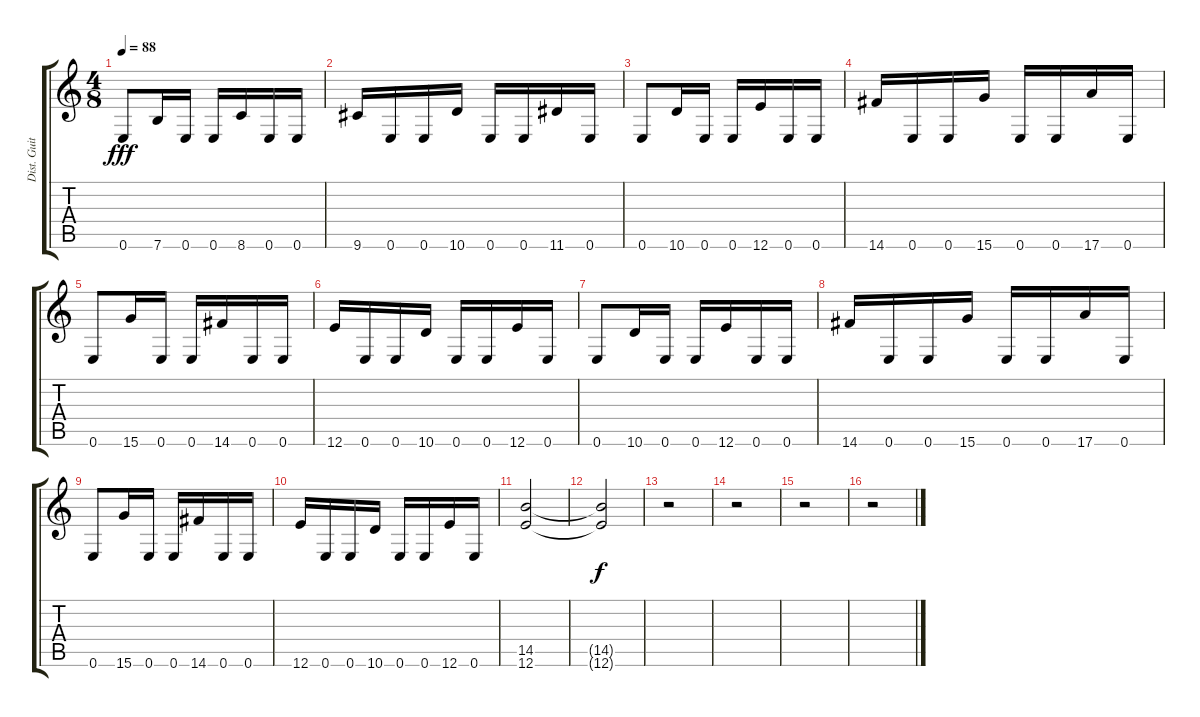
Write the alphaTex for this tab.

\track ("Dist. Guitar 1" "Dist. Guit") {instrument distortionguitar}
\staff {score tabs}
\tuning (E4 B3 G3 D3 A2 E2) {hide}
\ts (4 8)
\tempo 88
\clef g2
\ks c
0.6.8{dy fff} 7.6.16 0.6.16 0.6.16 8.6.16 0.6.16 0.6.16 |
9.6.16 0.6.16 0.6.16 10.6.16 0.6.16 0.6.16 11.6.16 0.6.16 |
0.6.8 10.6.16 0.6.16 0.6.16 12.6.16 0.6.16 0.6.16 |
14.6.16 0.6.16 0.6.16 15.6.16 0.6.16 0.6.16 17.6.16 0.6.16 |
0.6.8 15.6.16 0.6.16 0.6.16 14.6.16 0.6.16 0.6.16 |
12.6.16 0.6.16 0.6.16 10.6.16 0.6.16 0.6.16 12.6.16 0.6.16 |
0.6.8 10.6.16 0.6.16 0.6.16 12.6.16 0.6.16 0.6.16 |
14.6.16 0.6.16 0.6.16 15.6.16 0.6.16 0.6.16 17.6.16 0.6.16 |
0.6.8 15.6.16 0.6.16 0.6.16 14.6.16 0.6.16 0.6.16 |
12.6.16 0.6.16 0.6.16 10.6.16 0.6.16 0.6.16 12.6.16 0.6.16 |
(14.5 12.6).2 |
(14.5{t} 12.6{t}).2{dy f} |
r.2 |
r.2 |
r.2 |
r.2
